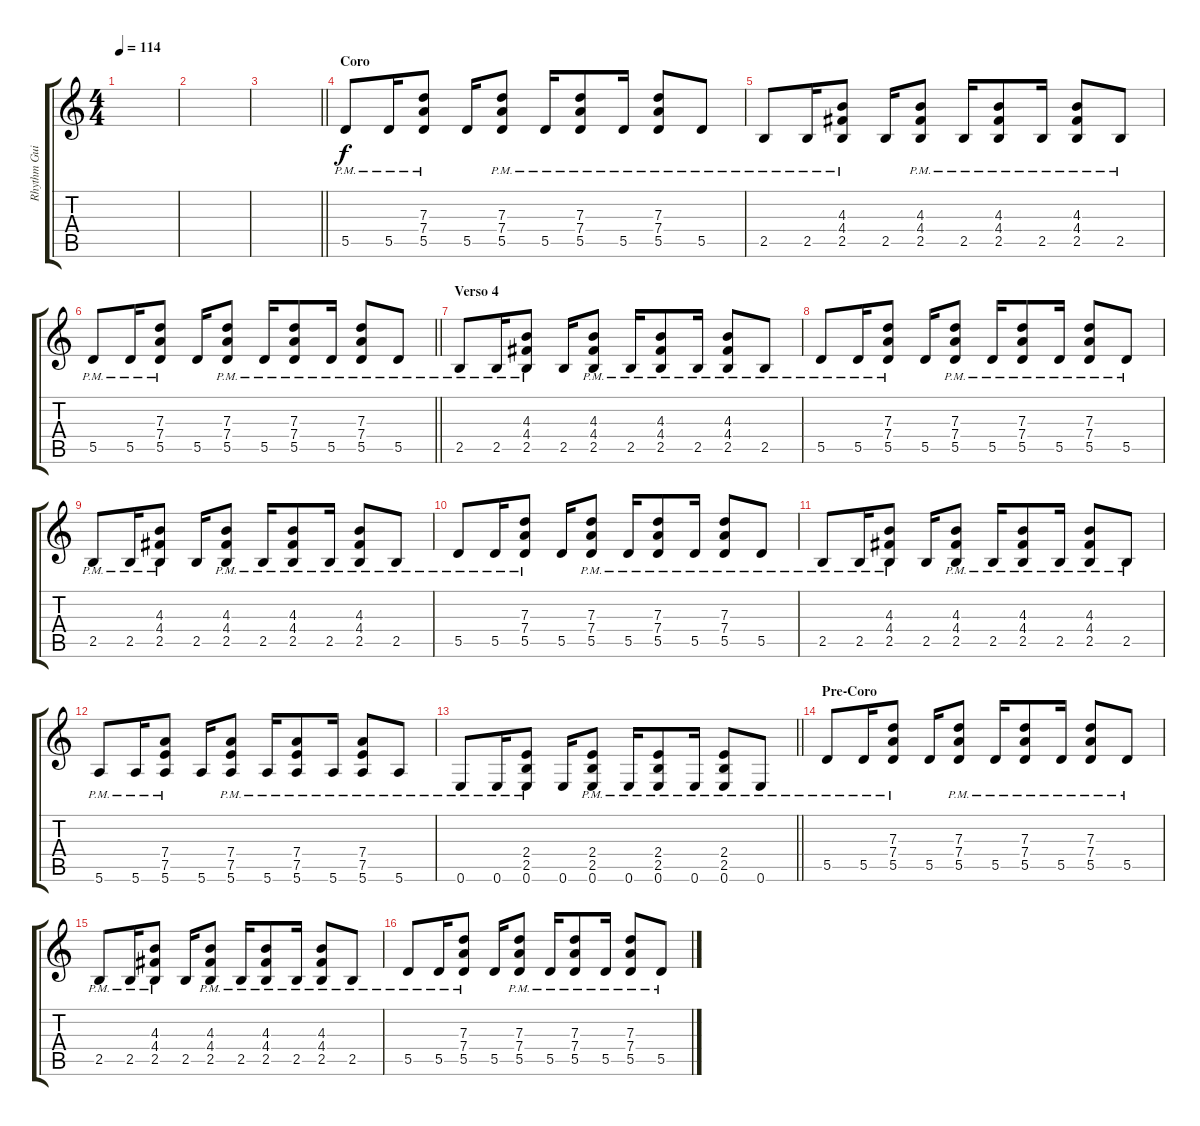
\track ("Rhythm Guitar 1 (?)" "Rhythm Gui") {instrument electricguitarclean}
\staff {score tabs}
\tuning (E4 B3 G3 D3 A2 E2) {hide}
\ts (4 4)
\tempo 114
\clef g2
\ks c
|
|
\barLineRight lightlight
|
\section ("" "Coro")
5.5{pm}.8 5.5{pm}.16 (7.3 7.4 5.5{pm}).8 5.5.16 (7.3 7.4 5.5{pm}).8 5.5{pm}.16 (7.3 7.4 5.5{pm}).8 5.5{pm}.16 (7.3{pm} 7.4{pm} 5.5{pm}).8 5.5{pm}.8 |
2.5{pm}.8 2.5{pm}.16 (4.3 4.4 2.5{pm}).8 2.5.16 (4.3 4.4 2.5{pm}).8 2.5{pm}.16 (4.3 4.4 2.5{pm}).8 2.5{pm}.16 (4.3{pm} 4.4{pm} 2.5{pm}).8 2.5{pm}.8 |
\barLineRight lightlight
5.5{pm}.8 5.5{pm}.16 (7.3 7.4 5.5{pm}).8 5.5.16 (7.3 7.4 5.5{pm}).8 5.5{pm}.16 (7.3 7.4 5.5{pm}).8 5.5{pm}.16 (7.3{pm} 7.4{pm} 5.5{pm}).8 5.5{pm}.8 |
\section ("" "Verso 4")
2.5{pm}.8 2.5{pm}.16 (4.3 4.4 2.5{pm}).8 2.5.16 (4.3 4.4 2.5{pm}).8 2.5{pm}.16 (4.3 4.4 2.5{pm}).8 2.5{pm}.16 (4.3{pm} 4.4{pm} 2.5{pm}).8 2.5{pm}.8 |
5.5{pm}.8 5.5{pm}.16 (7.3 7.4 5.5{pm}).8 5.5.16 (7.3 7.4 5.5{pm}).8 5.5{pm}.16 (7.3 7.4 5.5{pm}).8 5.5{pm}.16 (7.3{pm} 7.4{pm} 5.5{pm}).8 5.5{pm}.8 |
2.5{pm}.8 2.5{pm}.16 (4.3 4.4 2.5{pm}).8 2.5.16 (4.3 4.4 2.5{pm}).8 2.5{pm}.16 (4.3 4.4 2.5{pm}).8 2.5{pm}.16 (4.3{pm} 4.4{pm} 2.5{pm}).8 2.5{pm}.8 |
5.5{pm}.8 5.5{pm}.16 (7.3 7.4 5.5{pm}).8 5.5.16 (7.3 7.4 5.5{pm}).8 5.5{pm}.16 (7.3 7.4 5.5{pm}).8 5.5{pm}.16 (7.3{pm} 7.4{pm} 5.5{pm}).8 5.5{pm}.8 |
2.5{pm}.8 2.5{pm}.16 (4.3 4.4 2.5{pm}).8 2.5.16 (4.3 4.4 2.5{pm}).8 2.5{pm}.16 (4.3 4.4 2.5{pm}).8 2.5{pm}.16 (4.3{pm} 4.4{pm} 2.5{pm}).8 2.5{pm}.8 |
5.6{pm}.8 5.6{pm}.16 (7.4 7.5 5.6{pm}).8 5.6.16 (7.4 7.5 5.6{pm}).8 5.6{pm}.16 (7.4 7.5 5.6{pm}).8 5.6{pm}.16 (7.4{pm} 7.5 5.6{pm}).8 5.6{pm}.8 |
\barLineRight lightlight
0.6{pm}.8 0.6{pm}.16 (2.4 2.5 0.6{pm}).8 0.6.16 (2.4 2.5 0.6{pm}).8 0.6{pm}.16 (2.4 2.5 0.6{pm}).8 0.6{pm}.16 (2.4{pm} 2.5 0.6{pm}).8 0.6{pm}.8 |
\section ("" "Pre-Coro")
5.5{pm}.8 5.5{pm}.16 (7.3 7.4 5.5{pm}).8 5.5.16 (7.3 7.4 5.5{pm}).8 5.5{pm}.16 (7.3 7.4 5.5{pm}).8 5.5{pm}.16 (7.3{pm} 7.4{pm} 5.5{pm}).8 5.5{pm}.8 |
2.5{pm}.8 2.5{pm}.16 (4.3 4.4 2.5{pm}).8 2.5.16 (4.3 4.4 2.5{pm}).8 2.5{pm}.16 (4.3 4.4 2.5{pm}).8 2.5{pm}.16 (4.3{pm} 4.4{pm} 2.5{pm}).8 2.5{pm}.8 |
5.5{pm}.8 5.5{pm}.16 (7.3 7.4 5.5{pm}).8 5.5.16 (7.3 7.4 5.5{pm}).8 5.5{pm}.16 (7.3 7.4 5.5{pm}).8 5.5{pm}.16 (7.3{pm} 7.4{pm} 5.5{pm}).8 5.5{pm}.8
